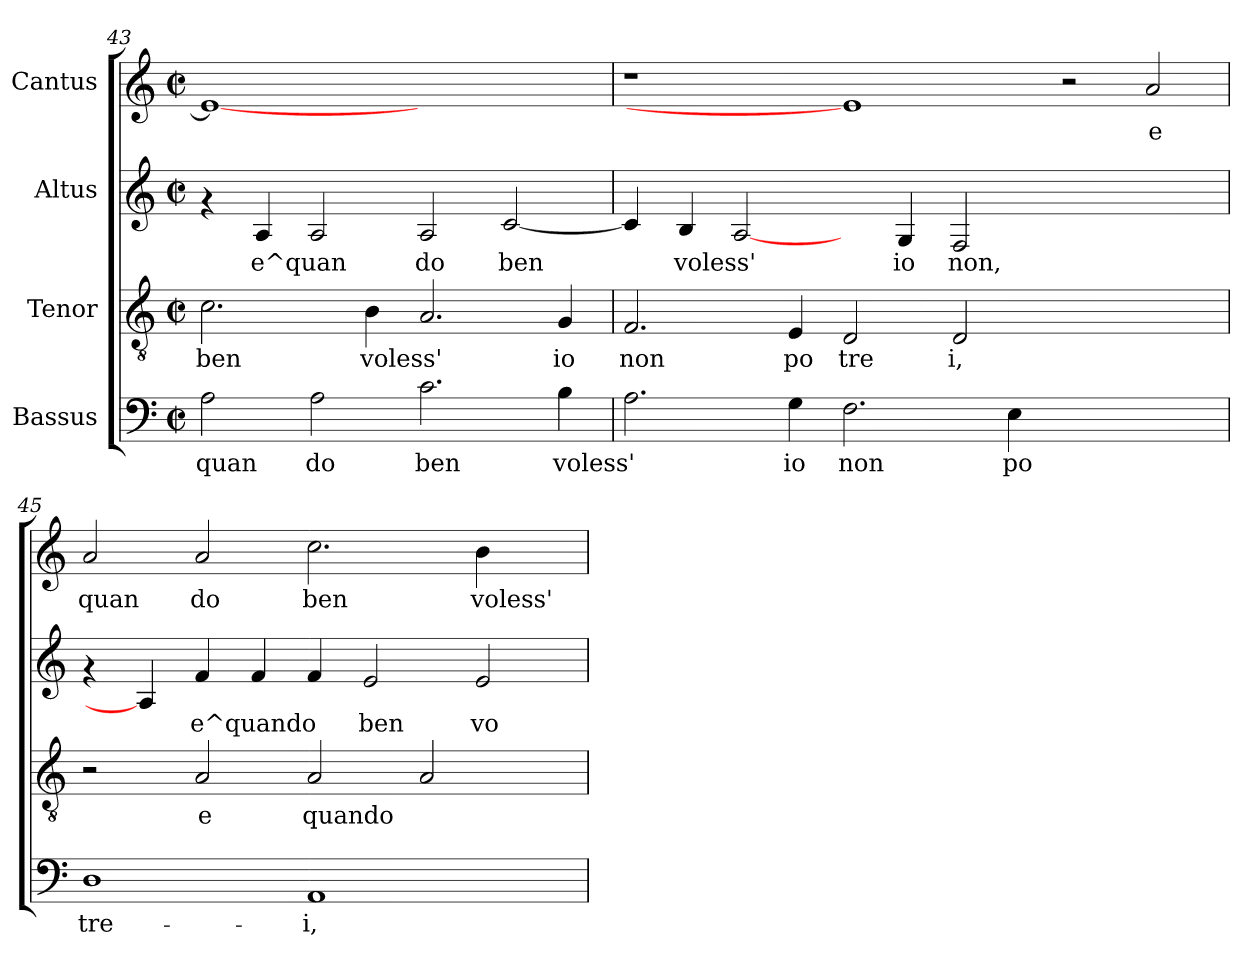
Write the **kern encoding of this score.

**kern	**text	**kern	**text	**kern	**text	**kern	**text
*part4	*part4	*part3	*part3	*part2	*part2	*part1	*part1
*staff4	*staff4	*staff3	*staff3	*staff2	*staff2	*staff1	*staff1
*I"Bassus	*	*I"Tenor	*	*I"Altus	*	*I"Cantus	*
*clefF4	*	*clefGv2	*	*clefG2	*	*clefG2	*
*k[]	*	*k[]	*	*k[]	*	*k[]	*
*C:	*	*C:	*	*C:	*	*C:	*
*M2/2	*	*M2/2	*	*M2/2	*	*M2/2	*
*met(c|)	*	*met(c|)	*	*met(c|)	*	*met(c|)	*
=43	=43	=43	=43	=43	=43	=43	=43
!	!LO:LY:b:cj	!	!LO:LY:b:cj	!	!	!	!LO:LY:b:cj
2A\	quan	2.c\	ben	4rf	.	1e_	.
!	!	!	!	!	!LO:LY:b:cj	!	!
.	.	.	.	4A/	e^quan-	.	.
!	!LO:LY:b:cj	!	!	!	!LO:LY:b:cj	!	!
2A\	do	.	.	2A/	--	.	.
!	!	!	!LO:LY:b:cj	!	!	!	!
.	.	4B\	voless'	.	.	.	.
!	!LO:LY:b:cj	!	!LO:LY:b:cj	!	!LO:LY:b:cj	!	!
2.c\	ben	2.A/	.	2A/	-do	1ryy	.
!	!	!	!	!	!LO:LY:b:cj	!	!
.	.	.	.	[<2c/	ben	.	.
!	!LO:LY:b:cj	!	!LO:LY:b:cj	!	!	!	!
4B\	voless'	4G/	io	.	.	.	.
=44	=44	=44	=44	=44	=44	=44	=44
!	!LO:LY:b:cj	!	!LO:LY:b:cj	!	!LO:LY:b:cj	!	!
2.A\	.	2.F/	non	4c/]	.	1r	.
!	!	!	!	!	!LO:LY:b:cj	!	!
.	.	.	.	4B/	voless'	.	.
!	!	!	!	!	!LO:LY:b:cj	!	!
.	.	.	.	[2A/	.	.	.
!	!LO:LY:b:cj	!	!LO:LY:b:cj	!	!	!	!
4G\	io	4E/	po	.	.	.	.
!	!LO:LY:b:cj	!	!LO:LY:b:cj	!	!	!	!
2.F\	non	2D/	tre	4ryy	.	1e]	.
!	!	!	!	!	!LO:LY:b:cj	!	!
.	.	.	.	4G/	io	.	.
!	!	!	!LO:LY:b:cj	!	!LO:LY:b:cj	!	!
.	.	2D/	i,	2F/	non,	.	.
!	!LO:LY:b:cj	!	!	!	!	!	!
4E\	po	.	.	.	.	.	.
1ryy	.	1ryy	.	1ryy	.	2r	.
!	!	!	!	!	!	!	!LO:LY:b:cj
.	.	.	.	.	.	2a/	e
!!LO:LB:g=z
=45	=45	=45	=45	=45	=45	=45	=45
!	!LO:LY:b:cj	!	!	!	!	!	!LO:LY:b:cj
1D	tre-	2r	.	4rf	.	2a/	quan
.	.	.	.	4A/]	.	.	.
!	!	!	!LO:LY:b:cj	!	!LO:LY:b:cj	!	!LO:LY:b:cj
.	.	2A/	e	4f/	e^quando	2a/	do
!	!	!	!	!	!LO:LY:b:cj	!	!
.	.	.	.	4f/	.	.	.
!	!LO:LY:b:cj	!	!LO:LY:b:cj	!	!LO:LY:b:cj	!	!LO:LY:b:cj
1AA	-i,	2A/	quando	4f/	.	2.cc\	ben
!	!	!	!	!	!LO:LY:b:cj	!	!
.	.	.	.	2e/	ben	.	.
!	!	!	!LO:LY:b:cj	!	!	!	!
.	.	2A/	.	.	.	.	.
!	!	!	!	!	!LO:LY:b:cj	!	!LO:LY:b:cj
.	.	.	.	2e/	vo	4b\	voless'
4ryy	.	4ryy	.	.	.	4ryy	.
=	=	=	=	=	=	=	=
*-	*-	*-	*-	*-	*-	*-	*-
